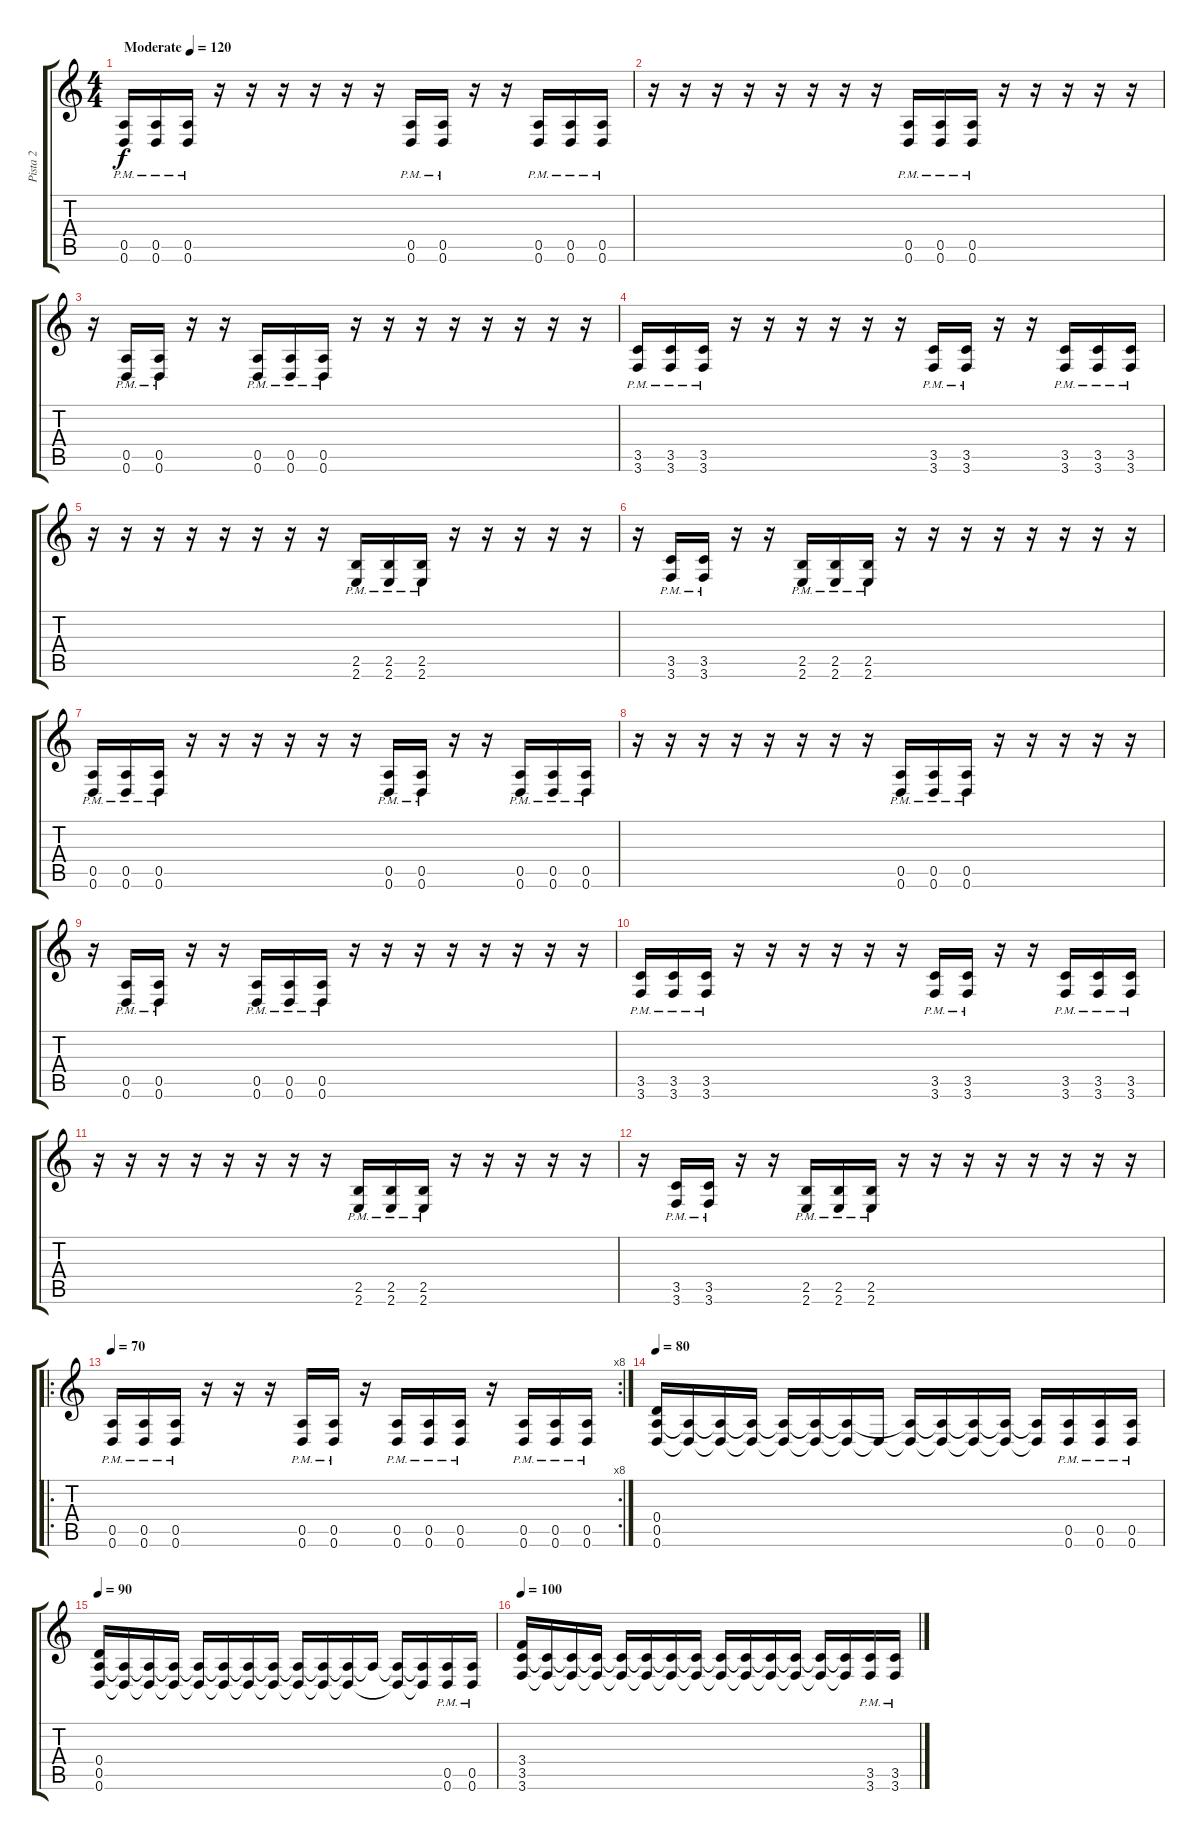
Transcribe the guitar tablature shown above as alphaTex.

\track ("Pista 2" "Pista 2") {instrument overdrivenguitar}
\staff {score tabs}
\tuning (E4 B3 G3 D3 A2 D2) {hide}
\ts (4 4)
\tempo (120 "Moderate")
\clef g2
\ks c
(0.5{pm} 0.6{pm}).16{dy f instrument overdrivenguitar} (0.5{pm} 0.6{pm}).16 (0.5{pm} 0.6{pm}).16 r.16 r.16 r.16 r.16 r.16 r.16 (0.5{pm} 0.6{pm}).16 (0.5{pm} 0.6{pm}).16 r.16 r.16 (0.5{pm} 0.6{pm}).16 (0.5{pm} 0.6{pm}).16 (0.5{pm} 0.6{pm}).16 |
r.16 r.16 r.16 r.16 r.16 r.16 r.16 r.16 (0.5{pm} 0.6{pm}).16 (0.5{pm} 0.6{pm}).16 (0.5{pm} 0.6{pm}).16 r.16 r.16 r.16 r.16 r.16 |
r.16 (0.5{pm} 0.6{pm}).16 (0.5{pm} 0.6{pm}).16 r.16 r.16 (0.5{pm} 0.6{pm}).16 (0.5{pm} 0.6{pm}).16 (0.5{pm} 0.6{pm}).16 r.16 r.16 r.16 r.16 r.16 r.16 r.16 r.16 |
(3.5{pm} 3.6{pm}).16 (3.5{pm} 3.6{pm}).16 (3.5{pm} 3.6{pm}).16 r.16 r.16 r.16 r.16 r.16 r.16 (3.5{pm} 3.6{pm}).16 (3.5{pm} 3.6{pm}).16 r.16 r.16 (3.5{pm} 3.6{pm}).16 (3.5{pm} 3.6{pm}).16 (3.5{pm} 3.6{pm}).16 |
r.16 r.16 r.16 r.16 r.16 r.16 r.16 r.16 (2.5{pm} 2.6{pm}).16 (2.5{pm} 2.6{pm}).16 (2.5{pm} 2.6{pm}).16 r.16 r.16 r.16 r.16 r.16 |
r.16 (3.5{pm} 3.6{pm}).16 (3.5{pm} 3.6{pm}).16 r.16 r.16 (2.5{pm} 2.6{pm}).16 (2.5{pm} 2.6{pm}).16 (2.5{pm} 2.6{pm}).16 r.16 r.16 r.16 r.16 r.16 r.16 r.16 r.16 |
(0.5{pm} 0.6{pm}).16 (0.5{pm} 0.6{pm}).16 (0.5{pm} 0.6{pm}).16 r.16 r.16 r.16 r.16 r.16 r.16 (0.5{pm} 0.6{pm}).16 (0.5{pm} 0.6{pm}).16 r.16 r.16 (0.5{pm} 0.6{pm}).16 (0.5{pm} 0.6{pm}).16 (0.5{pm} 0.6{pm}).16 |
r.16 r.16 r.16 r.16 r.16 r.16 r.16 r.16 (0.5{pm} 0.6{pm}).16 (0.5{pm} 0.6{pm}).16 (0.5{pm} 0.6{pm}).16 r.16 r.16 r.16 r.16 r.16 |
r.16 (0.5{pm} 0.6{pm}).16 (0.5{pm} 0.6{pm}).16 r.16 r.16 (0.5{pm} 0.6{pm}).16 (0.5{pm} 0.6{pm}).16 (0.5{pm} 0.6{pm}).16 r.16 r.16 r.16 r.16 r.16 r.16 r.16 r.16 |
(3.5{pm} 3.6{pm}).16 (3.5{pm} 3.6{pm}).16 (3.5{pm} 3.6{pm}).16 r.16 r.16 r.16 r.16 r.16 r.16 (3.5{pm} 3.6{pm}).16 (3.5{pm} 3.6{pm}).16 r.16 r.16 (3.5{pm} 3.6{pm}).16 (3.5{pm} 3.6{pm}).16 (3.5{pm} 3.6{pm}).16 |
r.16 r.16 r.16 r.16 r.16 r.16 r.16 r.16 (2.5{pm} 2.6{pm}).16 (2.5{pm} 2.6{pm}).16 (2.5{pm} 2.6{pm}).16 r.16 r.16 r.16 r.16 r.16 |
r.16 (3.5{pm} 3.6{pm}).16 (3.5{pm} 3.6{pm}).16 r.16 r.16 (2.5{pm} 2.6{pm}).16 (2.5{pm} 2.6{pm}).16 (2.5{pm} 2.6{pm}).16 r.16 r.16 r.16 r.16 r.16 r.16 r.16 r.16 |
\ro
\rc 8
\tempo 70
(0.5{pm} 0.6{pm}).16 (0.5{pm} 0.6{pm}).16 (0.5{pm} 0.6{pm}).16 r.16 r.16 r.16 (0.5{pm} 0.6{pm}).16 (0.5{pm} 0.6{pm}).16 r.16 (0.5{pm} 0.6{pm}).16 (0.5{pm} 0.6{pm}).16 (0.5{pm} 0.6{pm}).16 r.16 (0.5{pm} 0.6{pm}).16 (0.5{pm} 0.6{pm}).16 (0.5{pm} 0.6{pm}).16 |
\tempo 80
(0.4 0.5 0.6).16 (0.5{t} 0.6{t}).16 (0.5{t} 0.6{t}).16 (0.5{t} 0.6{t}).16 (0.5{t} 0.6{t}).16 (0.5{t} 0.6{t}).16 (0.5{t} 0.6{t}).16 0.6{t}.16 (0.5{t} 0.6{t}).16 (0.5{t} 0.6{t}).16 (0.5{t} 0.6{t}).16 (0.5{t} 0.6{t}).16 (0.5{t} 0.6{t}).16 (0.5{pm} 0.6{pm}).16 (0.5{pm} 0.6{pm}).16 (0.5{pm} 0.6{pm}).16 |
\tempo 90
(0.4 0.5 0.6).16 (0.5{t} 0.6{t}).16 (0.5{t} 0.6{t}).16 (0.5{t} 0.6{t}).16 (0.5{t} 0.6{t}).16 (0.5{t} 0.6{t}).16 (0.5{t} 0.6{t}).16 (0.5{t} 0.6{t}).16 (0.5{t} 0.6{t}).16 (0.5{t} 0.6{t}).16 (0.5{t} 0.6{t}).16 0.5{t}.16 (0.5{t} 0.6{t}).16 (0.5{t} 0.6{t}).16 (0.5{pm} 0.6{pm}).16 (0.5{pm} 0.6{pm}).16 |
\tempo 100
(3.4 3.5 3.6).16 (3.5{t} 3.6{t}).16 (3.5{t} 3.6{t}).16 (3.5{t} 3.6{t}).16 (3.5{t} 3.6{t}).16 (3.5{t} 3.6{t}).16 (3.5{t} 3.6{t}).16 (3.5{t} 3.6{t}).16 (3.5{t} 3.6{t}).16 (3.5{t} 3.6{t}).16 (3.5{t} 3.6{t}).16 (3.5{t} 3.6{t}).16 (3.5{t} 3.6{t}).16 (3.5{t} 3.6{t}).16 (3.5{pm} 3.6{pm}).16 (3.5{pm} 3.6{pm}).16
